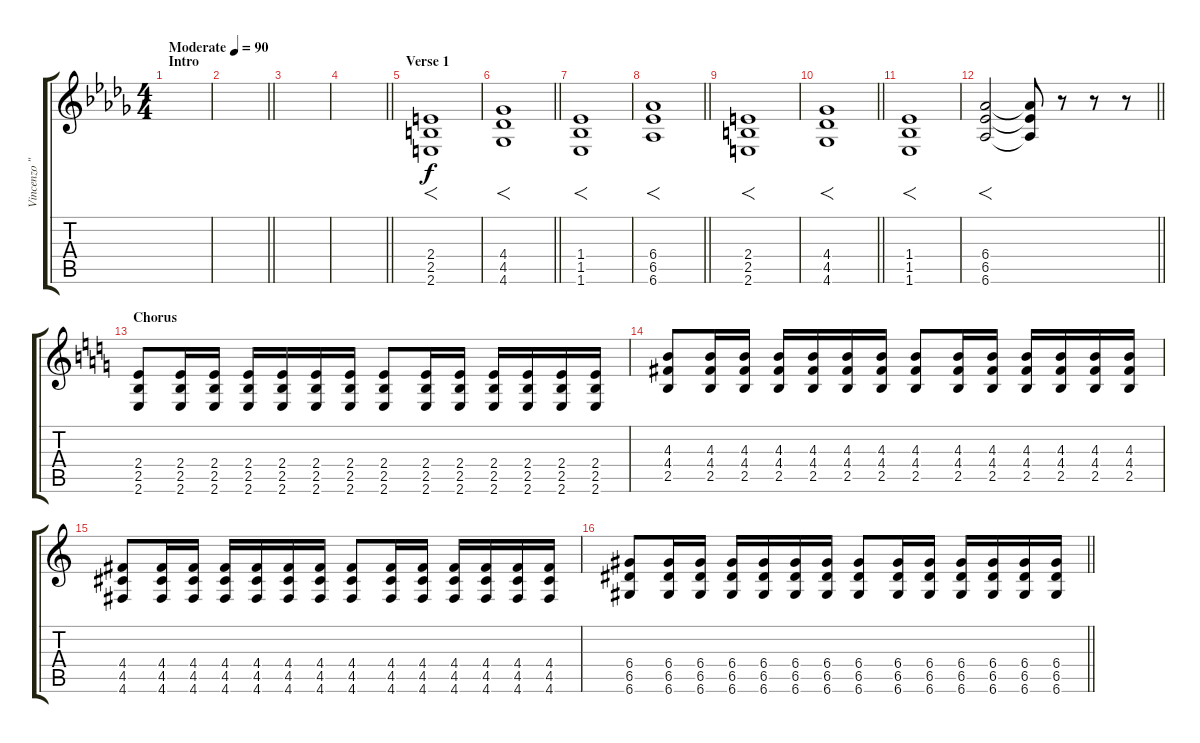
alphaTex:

\track ("Vincenzo \"Vinx\" Cristi (Guitar I)" "Vincenzo \"") {instrument overdrivenguitar}
\staff {score tabs}
\tuning (E4 B3 G3 D3 A2 D2) {hide}
\ts (4 4)
\section ("" "Intro")
\tempo (90 "Moderate")
\clef g2
\ks db
|
\barLineRight lightlight
|
|
\barLineRight lightlight
|
\section ("" "Verse 1")
(2.4 2.5 2.6).1{f} |
\barLineRight lightlight
(4.4 4.5 4.6).1{f} |
(1.4 1.5 1.6).1{f} |
\barLineRight lightlight
(6.4 6.5 6.6).1{f} |
(2.4 2.5 2.6).1{f} |
\barLineRight lightlight
(4.4 4.5 4.6).1{f} |
(1.4 1.5 1.6).1{f} |
\barLineRight lightlight
(6.4 6.5 6.6).2{f} (6.4{t} 6.5{t} 6.6{t}).8 r.8 r.8 r.8 |
\section ("" "Chorus")
\ks c
(2.4 2.5 2.6).8 (2.4 2.5 2.6).16 (2.4 2.5 2.6).16 (2.4 2.5 2.6).16 (2.4 2.5 2.6).16 (2.4 2.5 2.6).16 (2.4 2.5 2.6).16 (2.4 2.5 2.6).8 (2.4 2.5 2.6).16 (2.4 2.5 2.6).16 (2.4 2.5 2.6).16 (2.4 2.5 2.6).16 (2.4 2.5 2.6).16 (2.4 2.5 2.6).16 |
(4.3 4.4 2.5).8 (4.3 4.4 2.5).16 (4.3 4.4 2.5).16 (4.3 4.4 2.5).16 (4.3 4.4 2.5).16 (4.3 4.4 2.5).16 (4.3 4.4 2.5).16 (4.3 4.4 2.5).8 (4.3 4.4 2.5).16 (4.3 4.4 2.5).16 (4.3 4.4 2.5).16 (4.3 4.4 2.5).16 (4.3 4.4 2.5).16 (4.3 4.4 2.5).16 |
(4.4 4.5 4.6).8 (4.4 4.5 4.6).16 (4.4 4.5 4.6).16 (4.4 4.5 4.6).16 (4.4 4.5 4.6).16 (4.4 4.5 4.6).16 (4.4 4.5 4.6).16 (4.4 4.5 4.6).8 (4.4 4.5 4.6).16 (4.4 4.5 4.6).16 (4.4 4.5 4.6).16 (4.4 4.5 4.6).16 (4.4 4.5 4.6).16 (4.4 4.5 4.6).16 |
\barLineRight lightlight
(6.4 6.5 6.6).8 (6.4 6.5 6.6).16 (6.4 6.5 6.6).16 (6.4 6.5 6.6).16 (6.4 6.5 6.6).16 (6.4 6.5 6.6).16 (6.4 6.5 6.6).16 (6.4 6.5 6.6).8 (6.4 6.5 6.6).16 (6.4 6.5 6.6).16 (6.4 6.5 6.6).16 (6.4 6.5 6.6).16 (6.4 6.5 6.6).16 (6.4 6.5 6.6).16
